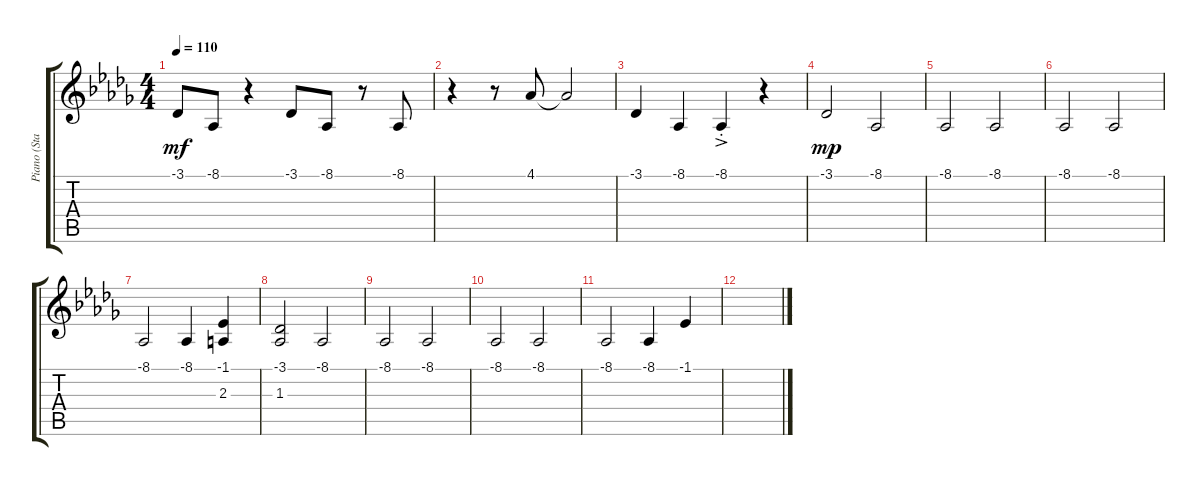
\track ("Piano (Staff 1)" "Piano (Sta") {instrument acousticgrandpiano}
\staff {score tabs}
\tuning (E4 B3 G3 D3 A2 E2) {hide}
\ts (4 4)
\tempo 110
\clef g2
\ks db
-3.1.8{dy mf} -8.1.8 r.4 -3.1.8 -8.1.8 r.8 -8.1.8 |
r.4 r.8 4.1.8 4.1{t}.2 |
-3.1.4 -8.1.4 -8.1{ac st}.4 r.4 |
\section ("" "")
-3.1.2{dy mp} -8.1.2 |
-8.1.2 -8.1.2 |
-8.1.2 -8.1.2 |
-8.1.2 -8.1.4 (-1.1 2.3).4 |
(-3.1 1.3).2 -8.1.2 |
-8.1.2 -8.1.2 |
-8.1.2 -8.1.2 |
-8.1.2 -8.1.4 -1.1.4 |
\section ("" "")
